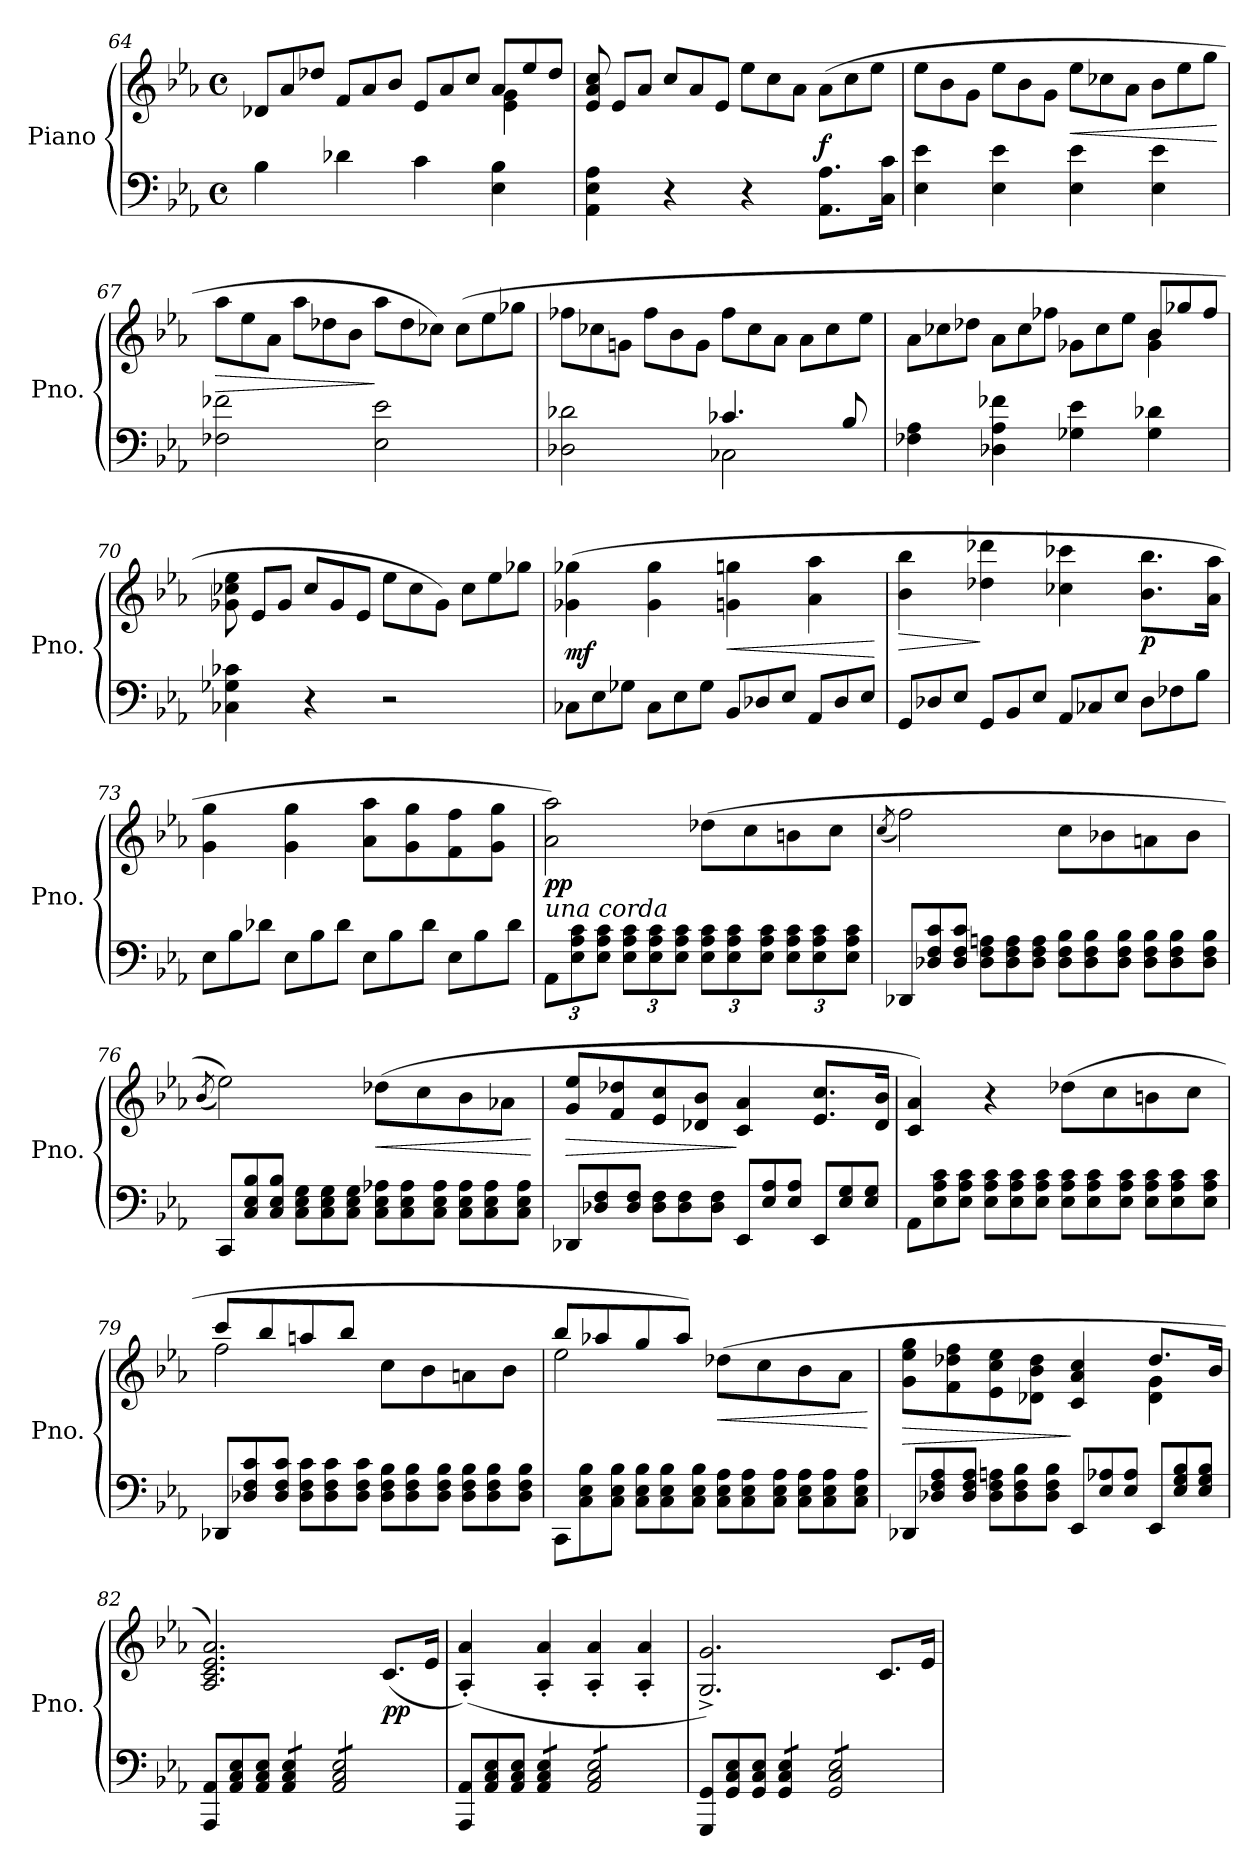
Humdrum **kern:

**kern	**kern	**dynam
*part1	*part1	*part1
*staff2	*staff1	*staff1/2
*I"Piano	*	*
*I'Pno.	*	*
*clefF4	*clefG2	*
*k[b-e-a-]	*k[b-e-a-]	*
*M4/4	*M4/4	*
*met(c)	*met(c)	*
*	*Xtuplet	*
=64	=64	=64
*	*^	*
4B-\	12d-X/L	2.ryy	.
.	12a-/	.	.
.	12dd-X/J	.	.
4d-X\	12f/L	.	.
.	12a-/	.	.
.	12b-/J	.	.
4c\	12e-/L	.	.
.	12a-/	.	.
.	12cc/J	.	.
4E-\ 4B-\	12a-/L	4e-\ 4g\	.
.	12ee-/	.	.
.	12dd-/J	.	.
*	*v	*v	*
!!LO:LB:g=z
=65	=65	=65
4AA-\ 4E-\ 4A-\	12e-/ 12a-/ 12cc/	.
.	12e-/L	.
.	12a-/J	.
4r	12cc/L	.
.	12a-/	.
.	12e-/J	.
4r	12ee-\L	.
.	12cc\	.
.	12a-\J	.
!	!	!LO:DY:a=2
8.AA-\ 8.A-\L	(>12a-\L	f
.	12cc\	.
.	12ee-\J	.
16C\ 16c\Jk	.	.
=66	=66	=66
4E-\ 4e-\	12ee-\L	.
.	12b-\	.
.	12g\J	.
4E-\ 4e-\	12ee-\L	.
.	12b-\	.
.	12g\J	.
!	!	!LO:HP:b
4E-\ 4e-\	12ee-\L	<
.	12cc-X\	.
.	12a-\J	.
4E-\ 4e-\	12b-\L	.
.	12ee-\	.
.	12gg\J	.
.	.	[
=67	=67	=67
!	!	!LO:HP:b
2F-X\ 2f-X\	12aa-\L	>
.	12ee-\	.
.	12a-\J	.
.	12aa-\L	.
.	12dd-X\	.
.	12b-\J	.
2E-\ 2e-\	12aa-\L	]
.	12dd-\	.
.	12cc-X\J)	.
.	(>12cc-\L	.
.	12ee-\	.
.	12gg-X\J	.
=68	=68	=68
*^	*	*
2D-X\ 2d-X\	2ryy	12ff-X\L	.
.	.	12cc-X\	.
.	.	12gn\J	.
.	.	12ff-\L	.
.	.	12b-\	.
.	.	12g\J	.
4.c-X/	2C-X\	12ff-\L	.
.	.	12cc-\	.
.	.	12a-\J	.
.	.	12a-\L	.
.	.	12cc-\	.
8B-/	.	.	.
.	.	12ee-\J	.
*v	*v	*	*
!!LO:LB:g=z
=69	=69	=69
*	*^	*
4F-X\ 4A-\	12a-\L	2.ryy	.
.	12cc-X\	.	.
.	12dd-X\J	.	.
4D-X\ 4A-\ 4f-X\	12a-\L	.	.
.	12cc-\	.	.
.	12ff-X\J	.	.
4G-X\ 4e-\	12g-X\L	.	.
.	12cc-\	.	.
.	12ee-\J	.	.
4G-\ 4d-X\	12b-/L	4g-\ 4b-\	.
.	12gg-X/	.	.
.	12ff-/J	.	.
*	*v	*v	*
=70	=70	=70
4C-X\ 4G-X\ 4c-X\	12g-X\ 12cc-X\ 12ee-\	.
.	12e-/L	.
.	12g-/J	.
4r	12cc-/L	.
.	12g-/	.
.	12e-/J	.
2r	12ee-\L	.
.	12cc-\	.
.	12g-\J)	.
.	12cc-\L	.
.	12ee-\	.
.	12gg-X\J	.
=71	=71	=71
*Xtuplet	*	*
!	!	!LO:DY:b
12C-X\L	(>4g-X\ 4gg-X\	mf
12E-\	.	.
12G-X\J	.	.
12C-\L	4g-\ 4gg-\	.
12E-\	.	.
12G-\J	.	.
!	!	!LO:HP:b
12BB-/L	4gn\ 4ggn\	<
12D-X/	.	.
12E-/J	.	.
12AA-/L	4a-\ 4aa-\	.
12D-/	.	.
12E-/J	.	.
.	.	[
=72	=72	=72
!	!	!LO:HP:b
12GG/L	4b-\ 4bb-\	>
12D-X/	.	.
12E-/J	.	.
12GG/L	4dd-X\ 4ddd-X\	]
12BB-/	.	.
12E-/J	.	.
12AA-/L	4cc-X\ 4ccc-X\	.
12C-X/	.	.
12E-/J	.	.
!	!	!LO:DY:b
12D-\L	8.b-\ 8.bb-\L	p
12F-X\	.	.
12B-\J	.	.
.	16a-\ 16aa-\Jk	.
!!LO:LB:g=z
=73	=73	=73
12E-\L	4g\ 4gg\	.
12B-\	.	.
12d-X\J	.	.
12E-\L	4g\ 4gg\	.
12B-\	.	.
12d-\J	.	.
12E-\L	8a-\ 8aa-\L	.
12B-\	.	.
.	8g\ 8gg\	.
12d-\J	.	.
12E-\L	8f\ 8ff\	.
12B-\	.	.
.	8g\ 8gg\J	.
12d-\J	.	.
=74	=74	=74
*tuplet	*	*
*Xbrackettup	*	*
!	!LO:TX:b:i:t=una corda	!
!	!	!LO:DY:b
12AA-\L	2a-\ 2aa-\)	pp
12E-\ 12A-\ 12c\	.	.
12E-\ 12A-\ 12c\J	.	.
12E-\ 12A-\ 12c\L	.	.
12E-\ 12A-\ 12c\	.	.
12E-\ 12A-\ 12c\J	.	.
12E-\ 12A-\ 12c\L	(>8dd-X\L	.
12E-\ 12A-\ 12c\	.	.
.	8cc\	.
12E-\ 12A-\ 12c\J	.	.
12E-\ 12A-\ 12c\L	8bn\	.
12E-\ 12A-\ 12c\	.	.
.	8cc\J	.
12E-\ 12A-\ 12c\J	.	.
=75	=75	=75
.	(<8qcc/	.
*Xtuplet	*	*
12DD-X/L	2ff\)	.
12D-X/ 12F/ 12c/	.	.
12D-/ 12F/ 12c/J	.	.
12D-\ 12F\ 12An\L	.	.
12D-\ 12F\ 12A\	.	.
12D-\ 12F\ 12A\J	.	.
12D-\ 12F\ 12B-\L	8cc\L	.
12D-\ 12F\ 12B-\	.	.
.	8b-X\	.
12D-\ 12F\ 12B-\J	.	.
12D-\ 12F\ 12B-\L	8an\	.
12D-\ 12F\ 12B-\	.	.
.	8b-\J	.
12D-\ 12F\ 12B-\J	.	.
!!LO:LB:g=z
=76	=76	=76
.	(<8qb-/	.
12CC/L	2ee-\))	.
12C/ 12E-/ 12B-/	.	.
12C/ 12E-/ 12B-/J	.	.
12C\ 12E-\ 12G\L	.	.
12C\ 12E-\ 12G\	.	.
12C\ 12E-\ 12G\J	.	.
!	!	!LO:HP:b
12C\ 12E-\ 12A-X\L	(>8dd-X\L	<
12C\ 12E-\ 12A-\	.	.
.	8cc\	.
12C\ 12E-\ 12A-\J	.	.
12C\ 12E-\ 12A-\L	8b-\	.
12C\ 12E-\ 12A-\	.	.
.	8a-X\J	.
12C\ 12E-\ 12A-\J	.	.
.	.	[
=77	=77	=77
!	!	!LO:HP:b
12DD-X/L	8g/ 8ee-/L	>
12D-X/ 12F/	.	.
.	8f/ 8dd-X/	.
12D-/ 12F/J	.	.
12D-\ 12F\L	8e-/ 8cc/	.
12D-\ 12F\	.	.
.	8d-X/ 8b-/J	.
12D-\ 12F\J	.	.
12EE-/L	4c/ 4a-/	]
12E-/ 12A-/	.	.
12E-/ 12A-/J	.	.
12EE-/L	8.e-/ 8.cc/L	.
12E-/ 12G/	.	.
12E-/ 12G/J	.	.
.	16d-/ 16b-/Jk	.
=78	=78	=78
12AA-\L	4c/ 4a-/)	.
12E-\ 12A-\ 12c\	.	.
12E-\ 12A-\ 12c\J	.	.
12E-\ 12A-\ 12c\L	4r	.
12E-\ 12A-\ 12c\	.	.
12E-\ 12A-\ 12c\J	.	.
12E-\ 12A-\ 12c\L	(>8dd-X\L	.
12E-\ 12A-\ 12c\	.	.
.	8cc\	.
12E-\ 12A-\ 12c\J	.	.
12E-\ 12A-\ 12c\L	8bn\	.
12E-\ 12A-\ 12c\	.	.
.	8cc\J	.
12E-\ 12A-\ 12c\J	.	.
!!LO:LB:g=z
=79	=79	=79
*	*^	*
12DD-X/L	8ccc/L	2ff\	.
12D-X/ 12F/ 12c/	.	.	.
.	8bb-/	.	.
12D-/ 12F/ 12c/J	.	.	.
12D-\ 12F\ 12c\L	8aan/	.	.
12D-\ 12F\ 12c\	.	.	.
.	8bb-/J	.	.
12D-\ 12F\ 12c\J	.	.	.
12D-\ 12F\ 12B-\L	8cc\L	2ryy	.
12D-\ 12F\ 12B-\	.	.	.
.	8b-\	.	.
12D-\ 12F\ 12B-\J	.	.	.
12D-\ 12F\ 12B-\L	8an\	.	.
12D-\ 12F\ 12B-\	.	.	.
.	8b-\J	.	.
12D-\ 12F\ 12B-\J	.	.	.
=80	=80	=80	=80
12CC\L	8bb-/L	2ee-\	.
12C\ 12E-\ 12B-\	.	.	.
.	8aa-X/	.	.
12C\ 12E-\ 12B-\J	.	.	.
12C\ 12E-\ 12B-\L	8gg/	.	.
12C\ 12E-\ 12B-\	.	.	.
.	8aa-/J)	.	.
12C\ 12E-\ 12B-\J	.	.	.
!	!	!	!LO:HP:b
12C\ 12E-\ 12A-\L	(>8dd-X\L	2ryy	<
12C\ 12E-\ 12A-\	.	.	.
.	8cc\	.	.
12C\ 12E-\ 12A-\J	.	.	.
12C\ 12E-\ 12A-\L	8b-\	.	.
12C\ 12E-\ 12A-\	.	.	.
.	8a-\J	.	.
12C\ 12E-\ 12A-\J	.	.	.
*	*v	*v	*
.	.	[
=81	=81	=81
!	!	!LO:HP:b
*	*^	*
12DD-X/L	8g\ 8ee-\ 8gg\L	2.ryy	>
12D-X/ 12F/ 12A-/	.	.	.
.	8f\ 8dd-X\ 8ff\	.	.
12D-/ 12F/ 12A-/J	.	.	.
12D-\ 12F\ 12An\L	8e-\ 8cc\ 8ee-\	.	.
12D-\ 12F\ 12B-\	.	.	.
.	8d-X\ 8b-\ 8dd-\J	.	.
12D-\ 12F\ 12B-\J	.	.	.
12EE-/L	4c/ 4a-/ 4cc/	.	]
12E-/ 12A-X/	.	.	.
12E-/ 12A-/J	.	.	.
12EE-/L	8.dd-/L	4d-\ 4g\	.
12E-/ 12G/ 12B-/	.	.	.
12E-/ 12G/ 12B-/J	.	.	.
.	16b-/Jk	.	.
*	*v	*v	*
=82	=82	=82
12AAA-/ 12AA-/L	2.A-/ 2.c/ 2.e-/ 2.a-/)	.
12AA-/ 12C/ 12E-/	.	.
12AA-/ 12C/ 12E-/J	.	.
*tremolo	*	*
12AA-/ 12C/ 12E-/L	.	.
12AA-/ 12C/ 12E-/	.	.
12AA-/ 12C/ 12E-/J	.	.
12AA-/ 12C/ 12E-/L	.	.
12AA-/ 12C/ 12E-/	.	.
12AA-/ 12C/ 12E-/	.	.
!	!	!LO:DY:b
12AA-/ 12C/ 12E-/	(>8.c/L	pp
12AA-/ 12C/ 12E-/	.	.
12AA-/ 12C/ 12E-/J	.	.
*Xtremolo	*	*
.	16e-/Jk	.
!!LO:PB:g=z
=83	=83	=83
12AAA-/ 12AA-/L	(>4A-/' 4a-/')	.
12AA-/ 12C/ 12E-/	.	.
12AA-/ 12C/ 12E-/J	.	.
*tremolo	*	*
12AA-/ 12C/ 12E-/L	4A-/' 4a-/'	.
12AA-/ 12C/ 12E-/	.	.
12AA-/ 12C/ 12E-/J	.	.
12AA-/ 12C/ 12E-/L	4A-/' 4a-/'	.
12AA-/ 12C/ 12E-/	.	.
12AA-/ 12C/ 12E-/	.	.
12AA-/ 12C/ 12E-/	4A-/' 4a-/'	.
12AA-/ 12C/ 12E-/	.	.
12AA-/ 12C/ 12E-/J	.	.
*Xtremolo	*	*
=84	=84	=84
12GGG/ 12GG/L	2.G/^ 2.g/^)	.
12GG/ 12C/ 12E-/	.	.
12GG/ 12C/ 12E-/J	.	.
*tremolo	*	*
12GG/ 12C/ 12E-/L	.	.
12GG/ 12C/ 12E-/	.	.
12GG/ 12C/ 12E-/J	.	.
12GG/ 12C/ 12E-/L	.	.
12GG/ 12C/ 12E-/	.	.
12GG/ 12C/ 12E-/	.	.
12GG/ 12C/ 12E-/	8.c/L	.
12GG/ 12C/ 12E-/	.	.
12GG/ 12C/ 12E-/J	.	.
*Xtremolo	*	*
.	16e-/Jk	.
=	=	=
*-	*-	*-
